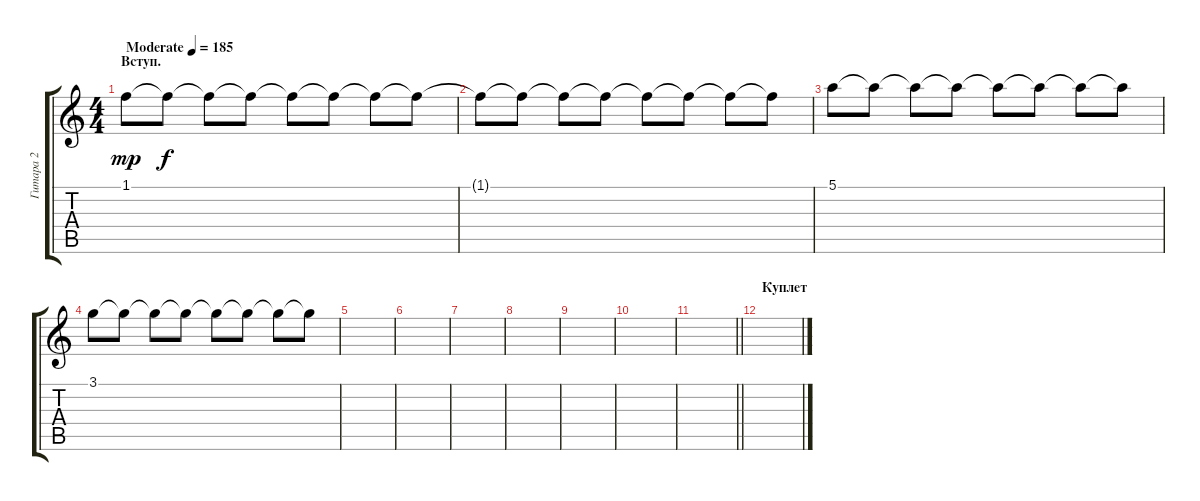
\track ("Гитара 2" "Гитара 2") {instrument distortionguitar}
\staff {score tabs}
\tuning (E4 B3 G3 D3 A2 E2) {hide}
\ts (4 4)
\section ("" "Вступ.")
\tempo (185 "Moderate")
\clef g2
\ks c
1.1.8{dy mp volume 16 balance 0 instrument guitarharmonics} 1.1{t}.8{dy f} 1.1{t}.8 1.1{t}.8 1.1{t}.8 1.1{t}.8 1.1{t}.8 1.1{t}.8 |
1.1{t}.8 1.1{t}.8 1.1{t}.8 1.1{t}.8 1.1{t}.8 1.1{t}.8 1.1{t}.8 1.1{t}.8 |
5.1.8 5.1{t}.8 5.1{t}.8 5.1{t}.8 5.1{t}.8 5.1{t}.8 5.1{t}.8 5.1{t}.8 |
3.1.8 3.1{t}.8 3.1{t}.8 3.1{t}.8 3.1{t}.8 3.1{t}.8 3.1{t}.8 3.1{t}.8 |
|
|
|
|
|
|
\barLineRight lightlight
|
\section ("" "Куплет")
